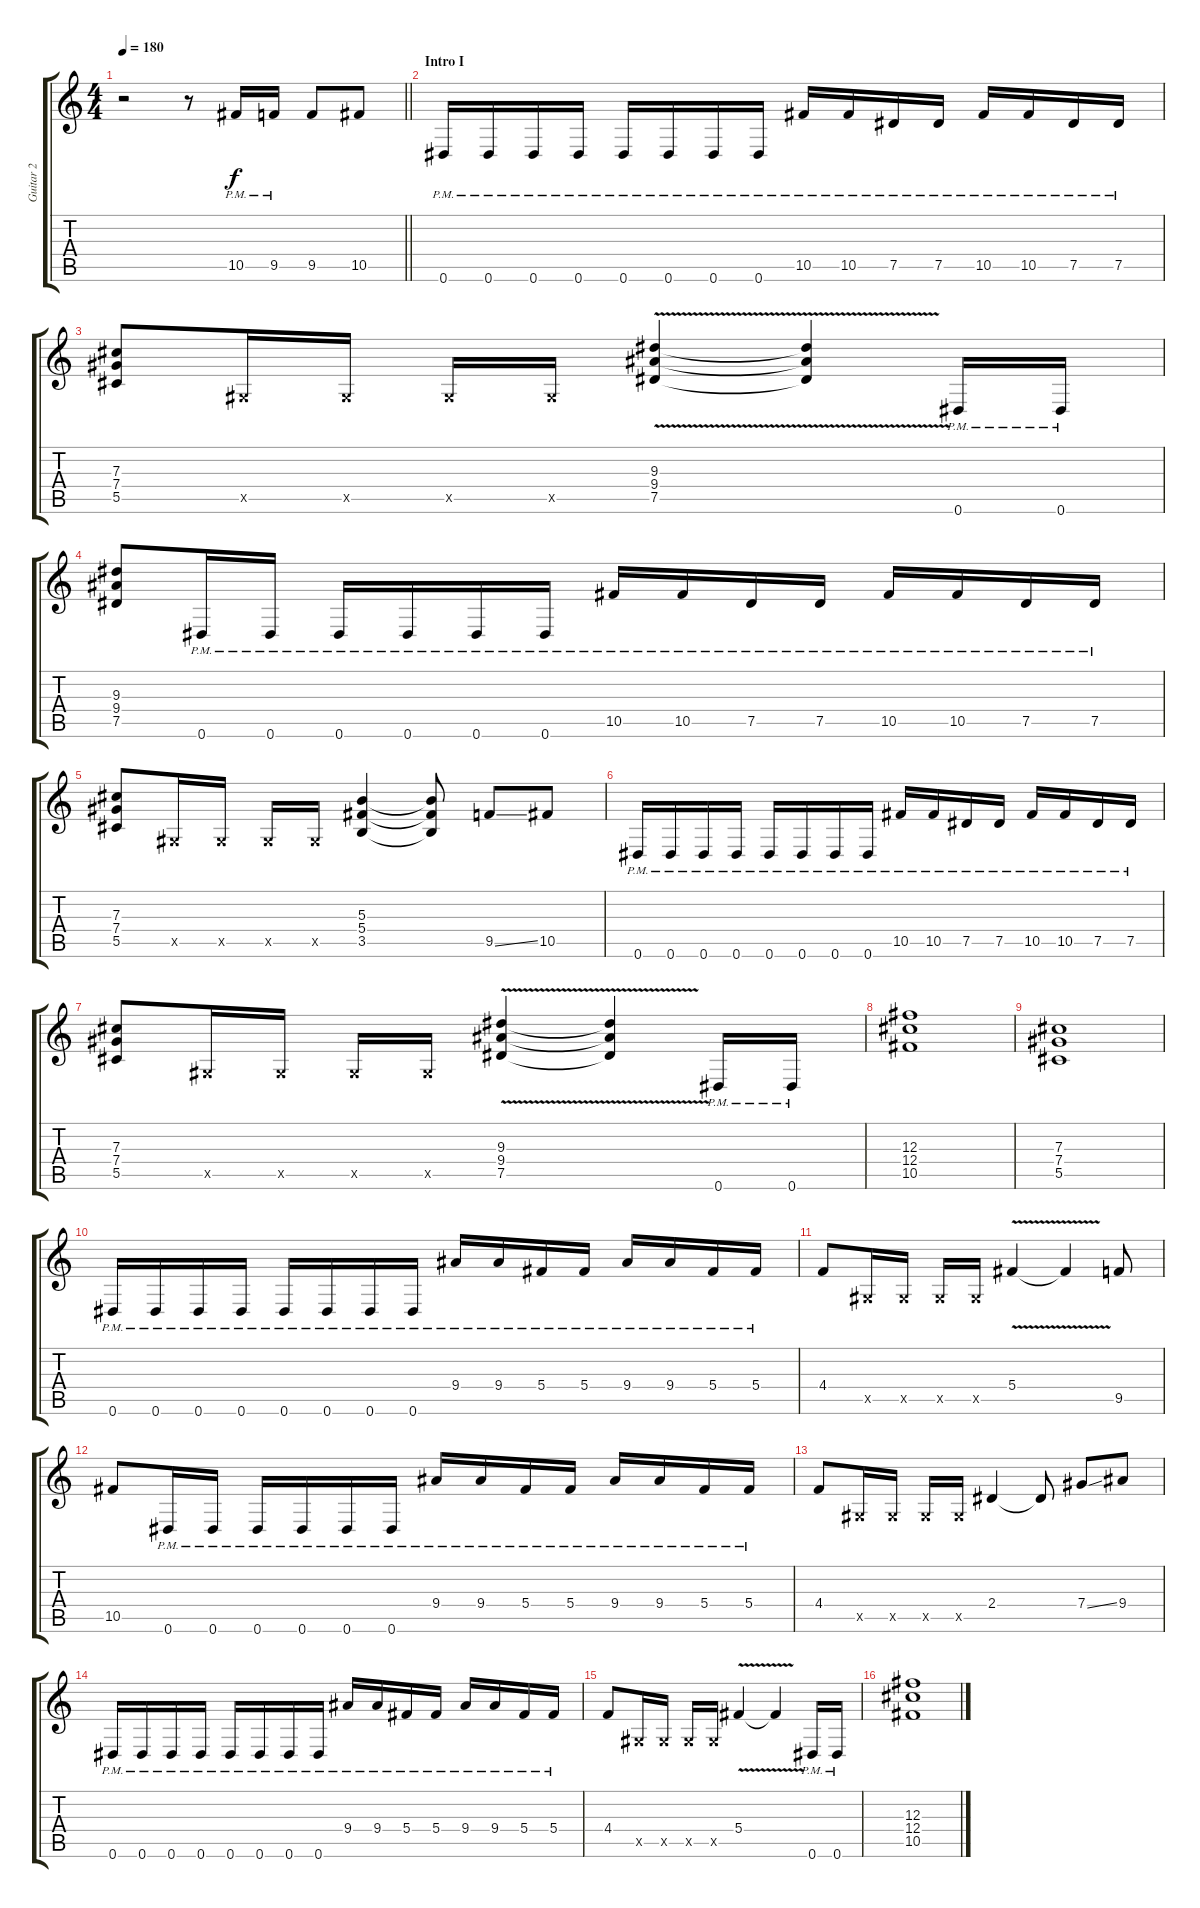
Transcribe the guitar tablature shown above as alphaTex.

\track ("Guitar 2" "Guitar 2") {instrument overdrivenguitar}
\staff {score tabs}
\tuning (Eb4 Bb3 Gb3 Db3 Ab2 Eb2) {hide}
\ts (4 4)
\tempo 180
\clef g2
\barLineRight lightlight
\ks c
r.2{dy f instrument overdrivenguitar} r.8 10.5{pm}.16 9.5{pm}.16 9.5.8 10.5.8 |
\section ("" "Intro I")
0.6{pm}.16 0.6{pm}.16 0.6{pm}.16 0.6{pm}.16 0.6{pm}.16 0.6{pm}.16 0.6{pm}.16 0.6{pm}.16 10.5{pm}.16 10.5{pm}.16 7.5{pm}.16 7.5{pm}.16 10.5{pm}.16 10.5{pm}.16 7.5{pm}.16 7.5{pm}.16 |
(7.3 7.4 5.5).8 0.5{x}.16 0.5{x}.16 0.5{x}.16 0.5{x}.16 (9.3{v} 9.4{v} 7.5{v}).4 (9.3{t} 9.4{t} 7.5{t}).4 0.6{pm}.16 0.6{pm}.16 |
(9.3 9.4 7.5).8 0.6{pm}.16 0.6{pm}.16 0.6{pm}.16 0.6{pm}.16 0.6{pm}.16 0.6{pm}.16 10.5{pm}.16 10.5{pm}.16 7.5{pm}.16 7.5{pm}.16 10.5{pm}.16 10.5{pm}.16 7.5{pm}.16 7.5{pm}.16 |
(7.3 7.4 5.5).8 0.5{x}.16 0.5{x}.16 0.5{x}.16 0.5{x}.16 (5.3 5.4 3.5).4 (5.3{t} 5.4{t} 3.5{t}).8 9.5{ss}.8 10.5.8 |
0.6{pm}.16 0.6{pm}.16 0.6{pm}.16 0.6{pm}.16 0.6{pm}.16 0.6{pm}.16 0.6{pm}.16 0.6{pm}.16 10.5{pm}.16 10.5{pm}.16 7.5{pm}.16 7.5{pm}.16 10.5{pm}.16 10.5{pm}.16 7.5{pm}.16 7.5{pm}.16 |
(7.3 7.4 5.5).8 0.5{x}.16 0.5{x}.16 0.5{x}.16 0.5{x}.16 (9.3{v} 9.4{v} 7.5{v}).4 (9.3{t} 9.4{t} 7.5{t}).4 0.6{pm}.16 0.6{pm}.16 |
(12.3 12.4 10.5).1 |
(7.3 7.4 5.5).1 |
0.6{pm}.16 0.6{pm}.16 0.6{pm}.16 0.6{pm}.16 0.6{pm}.16 0.6{pm}.16 0.6{pm}.16 0.6{pm}.16 9.4{pm}.16 9.4{pm}.16 5.4{pm}.16 5.4{pm}.16 9.4{pm}.16 9.4{pm}.16 5.4{pm}.16 5.4{pm}.16 |
4.4.8 0.5{x}.16 0.5{x}.16 0.5{x}.16 0.5{x}.16 5.4{v}.4 5.4{t}.4 9.5.8 |
10.5.8 0.6{pm}.16 0.6{pm}.16 0.6{pm}.16 0.6{pm}.16 0.6{pm}.16 0.6{pm}.16 9.4{pm}.16 9.4{pm}.16 5.4{pm}.16 5.4{pm}.16 9.4{pm}.16 9.4{pm}.16 5.4{pm}.16 5.4{pm}.16 |
4.4.8 0.5{x}.16 0.5{x}.16 0.5{x}.16 0.5{x}.16 2.4.4 2.4{t}.8 7.4{ss}.8 9.4.8 |
0.6{pm}.16 0.6{pm}.16 0.6{pm}.16 0.6{pm}.16 0.6{pm}.16 0.6{pm}.16 0.6{pm}.16 0.6{pm}.16 9.4{pm}.16 9.4{pm}.16 5.4{pm}.16 5.4{pm}.16 9.4{pm}.16 9.4{pm}.16 5.4{pm}.16 5.4{pm}.16 |
4.4.8 0.5{x}.16 0.5{x}.16 0.5{x}.16 0.5{x}.16 5.4{v}.4 5.4{t}.4 0.6{pm}.16 0.6{pm}.16 |
(12.3 12.4 10.5).1
